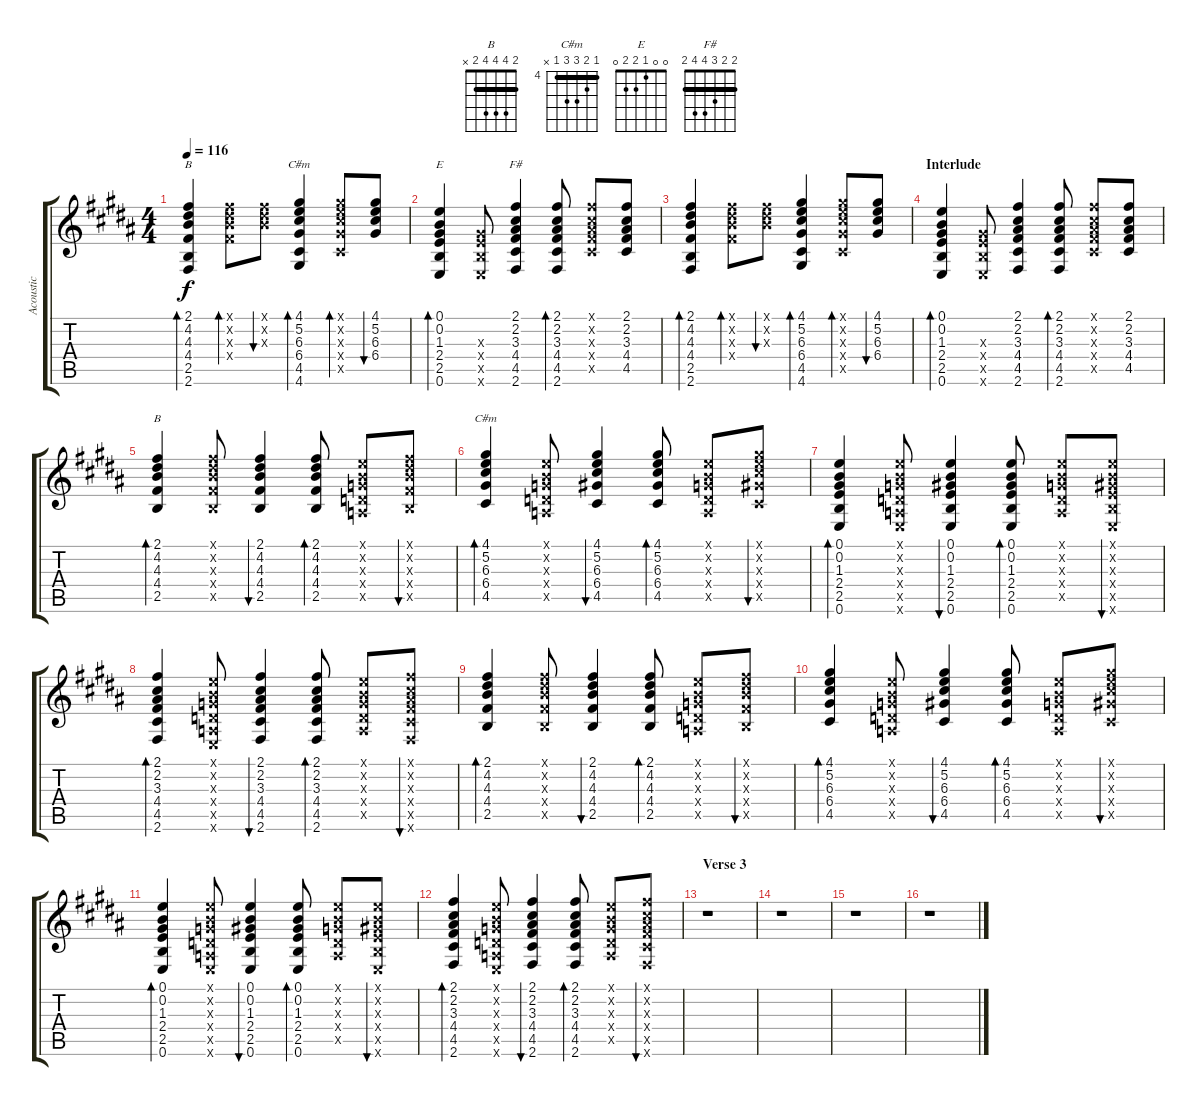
\track ("Acoustic" "Acoustic") {instrument acousticguitarsteel}
\staff {score tabs}
\tuning (E4 B3 G3 D3 A2 E2) {hide}
\chord ("B" 2 4 4 4 2 2) {barre 2}
\chord ("C#m" 4 5 6 6 4 4) {firstfret 4 barre 4}
\chord ("E" 0 0 1 2 2 0)
\chord ("F#" 2 2 3 4 4 2) {barre 2}
\chord ("B" 2 4 4 4 2 x) {barre 2}
\chord ("C#m" 4 5 6 6 4 x) {firstfret 4 barre 4}
\ts (4 4)
\tempo 116
\clef g2
\ks b
(2.1 4.2 4.3 4.4 2.5 2.6).4{bd 30 ch "B" dy f} (2.1{x} 4.2{x} 4.3{x} 4.4{x}).8{bd 30} (2.1{x} 4.2{x} 4.3{x}).8{bu 30} (4.1 5.2 6.3 6.4 4.5 4.6).4{bd 30 ch "C#m"} (4.1{x} 5.2{x} 6.3{x} 6.4{x} 4.5{x}).8{bd 30} (4.1 5.2 6.3 6.4).8{bu 30} |
(0.1 0.2 1.3 2.4 2.5 0.6).4{bd 30 ch "E"} (1.3{x} 2.4{x} 2.5{x} 0.6{x}).8 (2.1 2.2 3.3 4.4 4.5 2.6).4{ch "F#"} (2.1 2.2 3.3 4.4 4.5 2.6).8{bd 30} (2.1{x} 2.2{x} 3.3{x} 4.4{x} 4.5{x}).8 (2.1 2.2 3.3 4.4 4.5).8 |
(2.1 4.2 4.3 4.4 2.5 2.6).4{bd 30} (2.1{x} 4.2{x} 4.3{x} 4.4{x}).8{bd 30} (2.1{x} 4.2{x} 4.3{x}).8{bu 30} (4.1 5.2 6.3 6.4 4.5 4.6).4{bd 30} (4.1{x} 5.2{x} 6.3{x} 6.4{x} 4.5{x}).8{bd 30} (4.1 5.2 6.3 6.4).8{bu 30} |
\section ("" "Interlude")
(0.1 0.2 1.3 2.4 2.5 0.6).4{bd 30} (1.3{x} 2.4{x} 2.5{x} 0.6{x}).8 (2.1 2.2 3.3 4.4 4.5 2.6).4 (2.1 2.2 3.3 4.4 4.5 2.6).8{bd 30} (2.1{x} 2.2{x} 3.3{x} 4.4{x} 4.5{x}).8 (2.1 2.2 3.3 4.4 4.5).8 |
(2.1 4.2 4.3 4.4 2.5).4{bd 60 ch "B"} (2.1{x} 4.2{x} 4.3{x} 4.4{x} 2.5{x}).8 (2.1 4.2 4.3 4.4 2.5).4{bu 60} (2.1 4.2 4.3 4.4 2.5).8{bd 60} (0.1{x} 0.2{x} 0.3{x} 0.4{x} 0.5{x}).8 (2.1{x} 4.2{x} 4.3{x} 4.4{x} 2.5{x}).8{bu 60} |
(4.1 5.2 6.3 6.4 4.5).4{bd 60 ch "C#m"} (0.1{x} 0.2{x} 0.3{x} 0.4{x} 0.5{x}).8 (4.1 5.2 6.3 6.4 4.5).4{bu 60} (4.1 5.2 6.3 6.4 4.5).8{bd 60} (0.1{x} 0.2{x} 0.3{x} 0.4{x} 0.5{x}).8 (4.1{x} 5.2{x} 6.3{x} 6.4{x} 4.5{x}).8{bu 60} |
(0.1 0.2 1.3 2.4 2.5 0.6).4{bd 60} (0.1{x} 0.2{x} 0.3{x} 0.4{x} 0.5{x} 0.6{x}).8 (0.1 0.2 1.3 2.4 2.5 0.6).4{bu 60} (0.1 0.2 1.3 2.4 2.5 0.6).8{bd 60} (0.1{x} 0.2{x} 0.3{x} 0.4{x} 0.5{x}).8 (0.1{x} 0.2{x} 1.3{x} 2.4{x} 2.5{x} 0.6{x}).8{bu 60} |
(2.1 2.2 3.3 4.4 4.5 2.6).4{bd 60} (0.1{x} 0.2{x} 0.3{x} 0.4{x} 0.5{x} 0.6{x}).8 (2.1 2.2 3.3 4.4 4.5 2.6).4{bu 60} (2.1 2.2 3.3 4.4 4.5 2.6).8{bd 60} (0.1{x} 0.2{x} 0.3{x} 0.4{x} 0.5{x}).8 (2.1{x} 2.2{x} 3.3{x} 4.4{x} 4.5{x} 2.6{x}).8{bu 60} |
(2.1 4.2 4.3 4.4 2.5).4{bd 60} (2.1{x} 4.2{x} 4.3{x} 4.4{x} 2.5{x}).8 (2.1 4.2 4.3 4.4 2.5).4{bu 60} (2.1 4.2 4.3 4.4 2.5).8{bd 60} (0.1{x} 0.2{x} 0.3{x} 0.4{x} 0.5{x}).8 (2.1{x} 4.2{x} 4.3{x} 4.4{x} 2.5{x}).8{bu 60} |
(4.1 5.2 6.3 6.4 4.5).4{bd 60} (0.1{x} 0.2{x} 0.3{x} 0.4{x} 0.5{x}).8 (4.1 5.2 6.3 6.4 4.5).4{bu 60} (4.1 5.2 6.3 6.4 4.5).8{bd 60} (0.1{x} 0.2{x} 0.3{x} 0.4{x} 0.5{x}).8 (4.1{x} 5.2{x} 6.3{x} 6.4{x} 4.5{x}).8{bu 60} |
(0.1 0.2 1.3 2.4 2.5 0.6).4{bd 60} (0.1{x} 0.2{x} 0.3{x} 0.4{x} 0.5{x} 0.6{x}).8 (0.1 0.2 1.3 2.4 2.5 0.6).4{bu 60} (0.1 0.2 1.3 2.4 2.5 0.6).8{bd 60} (0.1{x} 0.2{x} 0.3{x} 0.4{x} 0.5{x}).8 (0.1{x} 0.2{x} 1.3{x} 2.4{x} 2.5{x} 0.6{x}).8{bu 60} |
(2.1 2.2 3.3 4.4 4.5 2.6).4{bd 60} (0.1{x} 0.2{x} 0.3{x} 0.4{x} 0.5{x} 0.6{x}).8 (2.1 2.2 3.3 4.4 4.5 2.6).4{bu 60} (2.1 2.2 3.3 4.4 4.5 2.6).8{bd 60} (0.1{x} 0.2{x} 0.3{x} 0.4{x} 0.5{x}).8 (2.1{x} 2.2{x} 3.3{x} 4.4{x} 4.5{x} 2.6{x}).8{bu 60} |
\section ("" "Verse 3")
r.1 |
r.1 |
r.1 |
r.1
